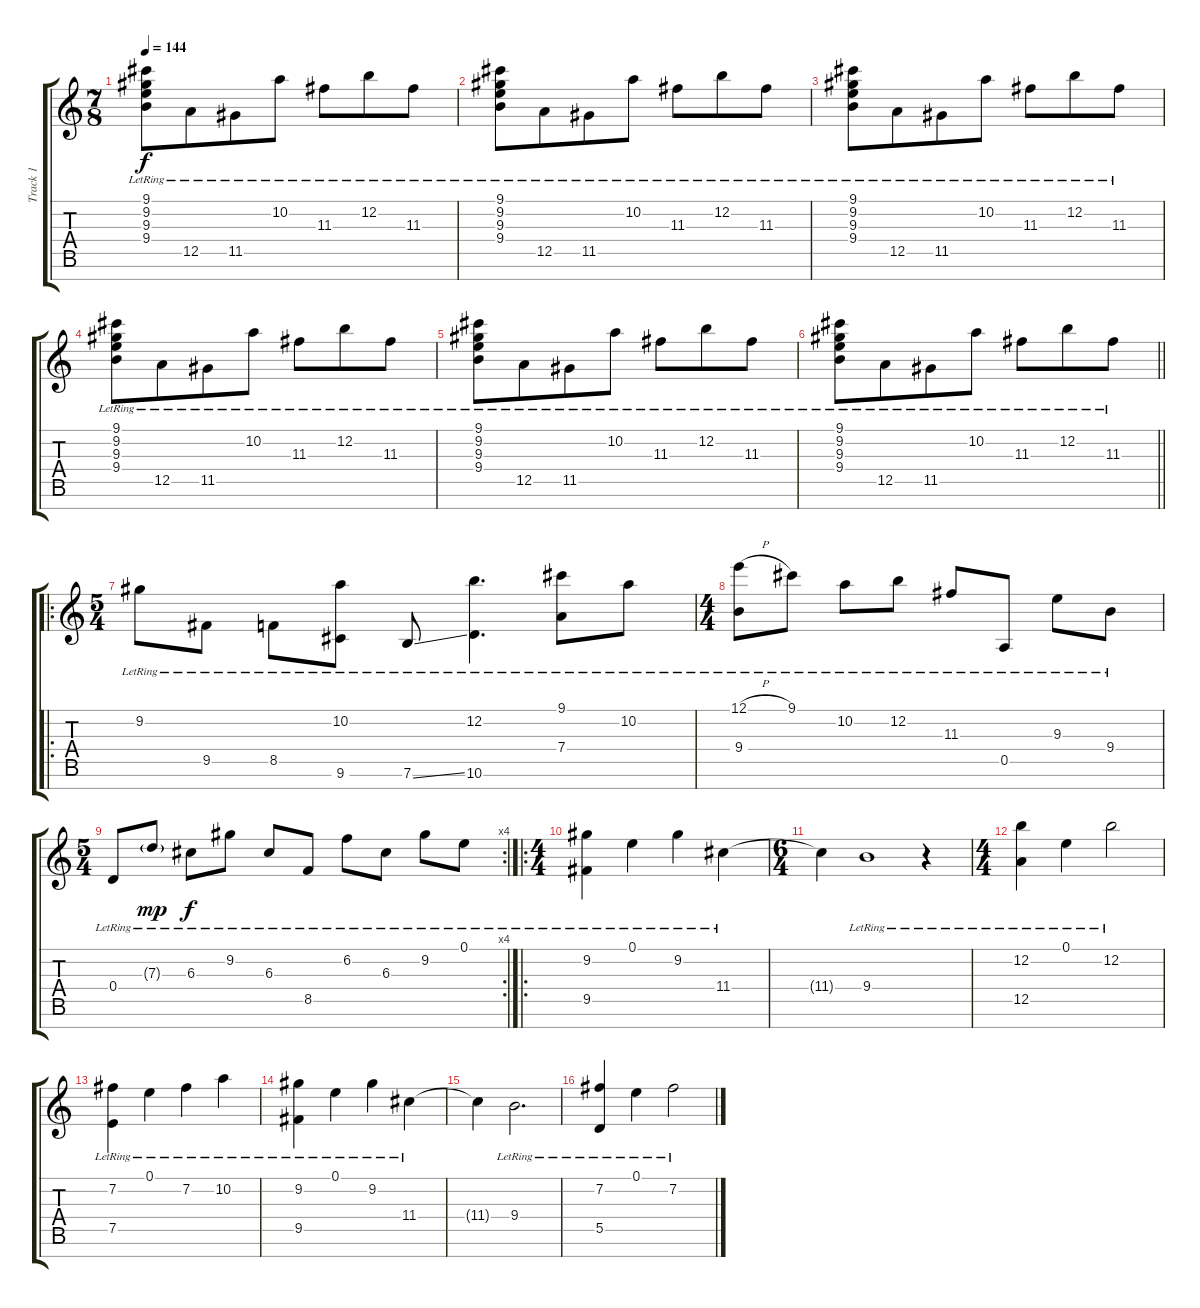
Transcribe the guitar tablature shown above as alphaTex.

\track ("Track 1" "Track 1") {instrument acousticguitarsteel}
\staff {score tabs}
\tuning (E4 B3 G3 D3 A2 E2 B1) {hide}
\ts (7 8)
\tempo 144
\clef g2
\ks c
(9.1{lr} 9.2{lr} 9.3{lr} 9.4{lr}).8{dy f} 12.5{lr}.8 11.5{lr}.8 10.2{lr}.8 11.3{lr}.8 12.2{lr}.8 11.3{lr}.8 |
(9.1{lr} 9.2{lr} 9.3{lr} 9.4{lr}).8 12.5{lr}.8 11.5{lr}.8 10.2{lr}.8 11.3{lr}.8 12.2{lr}.8 11.3{lr}.8 |
(9.1{lr} 9.2{lr} 9.3{lr} 9.4{lr}).8 12.5{lr}.8 11.5{lr}.8 10.2{lr}.8 11.3{lr}.8 12.2{lr}.8 11.3{lr}.8 |
(9.1{lr} 9.2{lr} 9.3{lr} 9.4{lr}).8 12.5{lr}.8 11.5{lr}.8 10.2{lr}.8 11.3{lr}.8 12.2{lr}.8 11.3{lr}.8 |
(9.1{lr} 9.2{lr} 9.3{lr} 9.4{lr}).8 12.5{lr}.8 11.5{lr}.8 10.2{lr}.8 11.3{lr}.8 12.2{lr}.8 11.3{lr}.8 |
\barLineRight lightlight
(9.1{lr} 9.2{lr} 9.3{lr} 9.4{lr}).8 12.5{lr}.8 11.5{lr}.8 10.2{lr}.8 11.3{lr}.8 12.2{lr}.8 11.3{lr}.8 |
\ro
\ts (5 4)
9.2{lr}.8 9.5{lr}.8 8.5{lr}.8 (10.2{lr} 9.6{lr}).8 7.6{ss lr}.8 (12.2{lr} 10.6{lr}).4{d} (9.1{lr} 7.4{lr}).8 10.2{lr}.8 |
\ts (4 4)
(12.1{h lr} 9.4{lr}).8 9.1{lr}.8 10.2{lr}.8 12.2{lr}.8 11.3{lr}.8 0.5{lr}.8 9.3{lr}.8 9.4{lr}.8 |
\rc 4
\ts (5 4)
0.4{lr}.8 7.3{g lr}.8{dy mp} 6.3{lr}.8{dy f} 9.2{lr}.8 6.3{lr}.8 8.5{lr}.8 6.2{lr}.8 6.3{lr}.8 9.2{lr}.8 0.1{lr}.8 |
\ro
\ts (4 4)
(9.2{lr} 9.5{lr}).4 0.1{lr}.4 9.2{lr}.4 11.4{lr}.4 |
\ts (6 4)
11.4{t}.4 9.4{lr}.1 r.4 |
\ts (4 4)
(12.2{lr} 12.5{lr}).4 0.1{lr}.4 12.2{lr}.2 |
(7.2{lr} 7.5{lr}).4 0.1{lr}.4 7.2{lr}.4 10.2{lr}.4 |
(9.2{lr} 9.5{lr}).4 0.1{lr}.4 9.2{lr}.4 11.4{lr}.4 |
11.4{t}.4 9.4{lr}.2{d} |
(7.2{lr} 5.5{lr}).4 0.1{lr}.4 7.2{lr}.2
